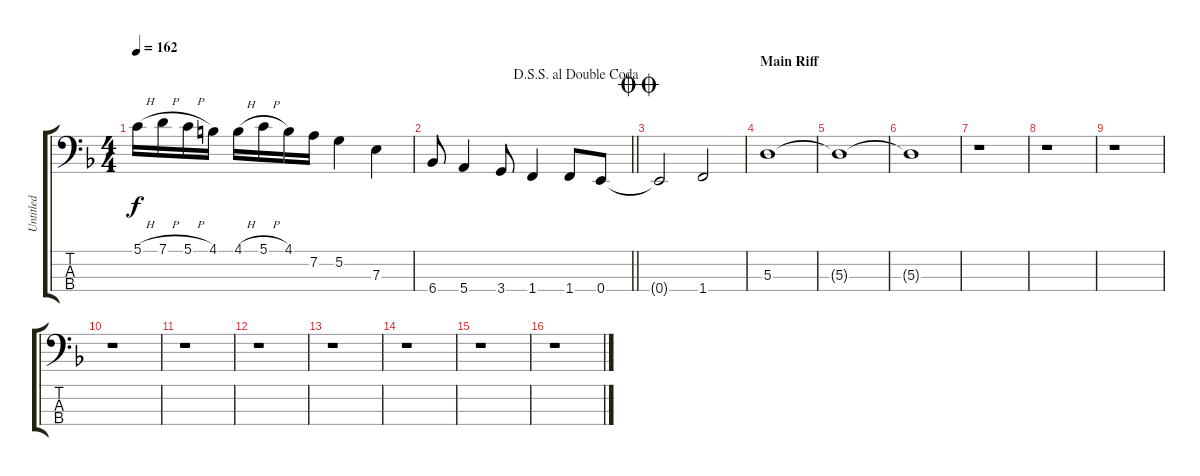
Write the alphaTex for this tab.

\track ("Untitled" "Untitled") {instrument electricbassfinger}
\staff {score tabs}
\tuning (G2 D2 A1 E1) {hide}
\ts (4 4)
\tempo 162
\clef f4
\ks f
5.1{h}.16{dy f} 7.1{h}.16 5.1{h}.16 4.1.16 4.1{h}.16 5.1{h}.16 4.1.16 7.2.16 5.2.4 7.3.4 |
\jump dalsegnosegnoaldoublecoda
\barLineRight lightlight
6.4.8 5.4.4 3.4.8 1.4.4 1.4.8 0.4.8 |
\jump doublecoda
0.4{t}.2 1.4.2 |
\section ("" "Main Riff")
5.3.1 |
5.3{t}.1 |
5.3{t}.1 |
r.1 |
r.1 |
r.1 |
r.1 |
r.1 |
r.1 |
r.1 |
r.1 |
r.1 |
r.1
